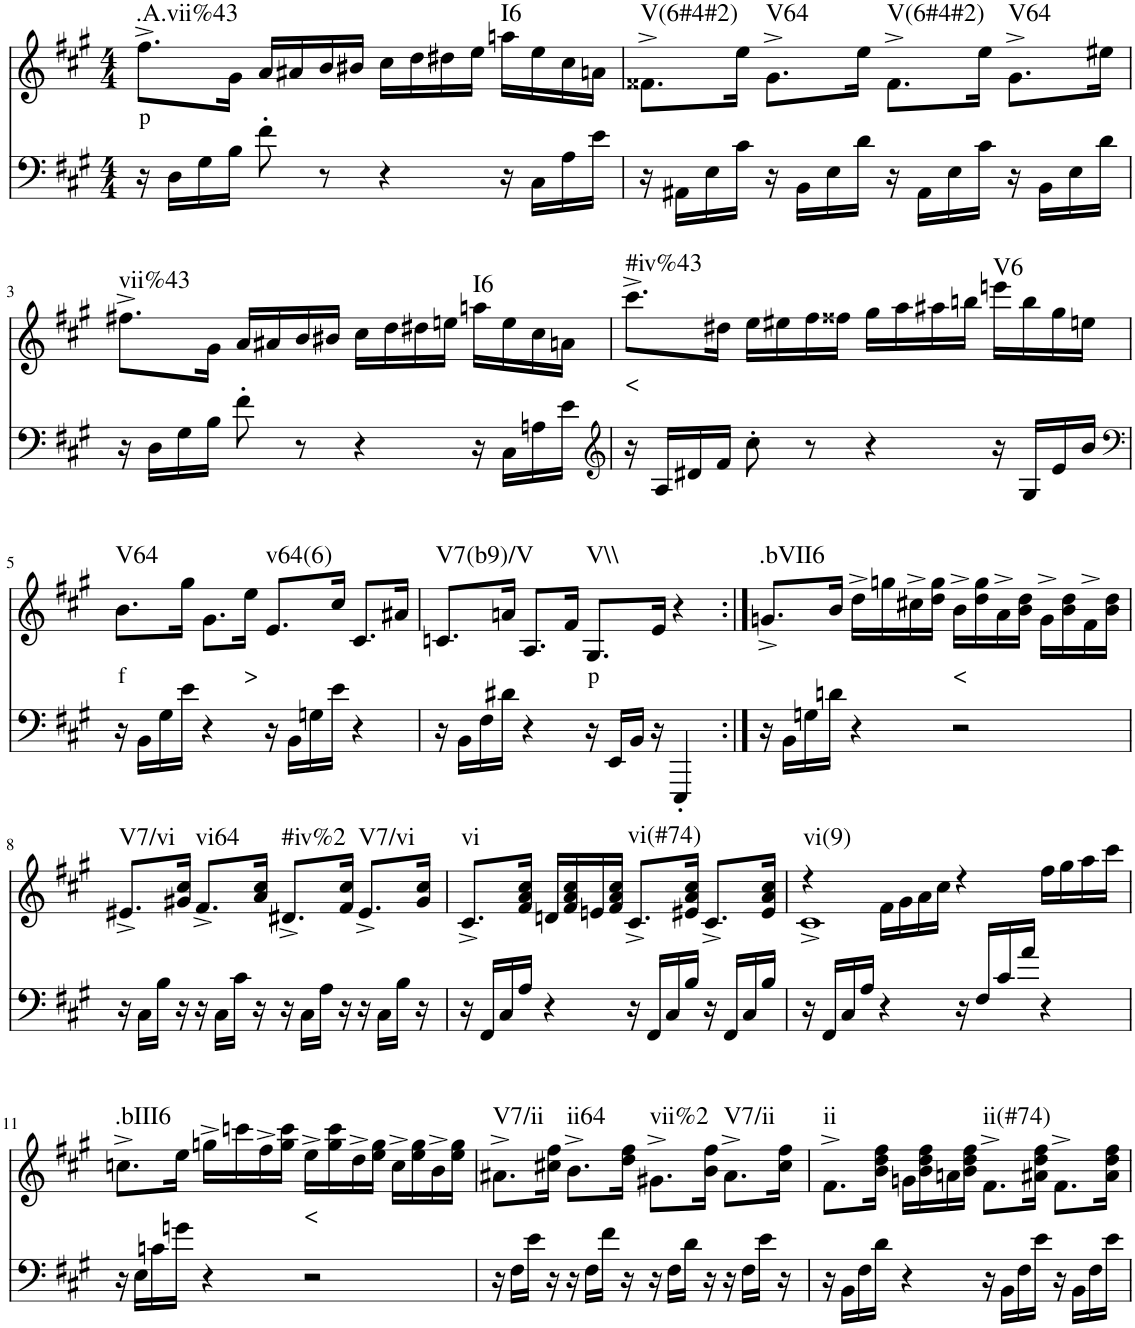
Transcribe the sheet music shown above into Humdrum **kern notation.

**kern	**kern	**text	**harte
*part2	*part1	*part1	*part1
*staff2	*staff1	*staff1	*
*I"Piano	*I"Piano	*	*
*I'Pno	*I'Pno	*	*
*clefF4	*clefG2	*	*
*k[f#c#g#]	*k[f#c#g#]	*	*
*A:	*A:	*	*
*M4/4	*M4/4	*	*
=1	=1	=1	=1
!	!	!LO:LY:b	!LO:H:kt=.A.vii%43
16r	8.ff#^\L	p	N
16D\LL	.	.	.
16G#\	.	.	.
16B\JJ	16g#\Jk	.	.
8f#'\	16a/LL	.	.
.	16a#X/	.	.
8r	16b/	.	.
.	16b#X/JJ	.	.
4r	16cc#\LL	.	.
.	16dd\	.	.
.	16dd#X\	.	.
.	16ee\JJ	.	.
!	!	!	!LO:H:kt=I6
16r	16aan\LL	.	N
16C#\LL	16ee\	.	.
16A\	16cc#\	.	.
16e\JJ	16an\JJ	.	.
=2	=2	=2	=2
!	!	!	!LO:H:kt=V(6#4#2)
16r	8.f##X^\L	.	N
16AA#X\LL	.	.	.
16E\	.	.	.
16c#\JJ	16ee\Jk	.	.
!	!	!	!LO:H:kt=V64
16r	8.g#^\L	.	N
16BB\LL	.	.	.
16E\	.	.	.
16d\JJ	16ee\Jk	.	.
!	!	!	!LO:H:kt=V(6#4#2)
16r	8.f##^\L	.	N
16AA#\LL	.	.	.
16E\	.	.	.
16c#\JJ	16ee\Jk	.	.
!	!	!	!LO:H:kt=V64
16r	8.g#^\L	.	N
16BB\LL	.	.	.
16E\	.	.	.
16d\JJ	16ee#X\Jk	.	.
!!LO:LB:g=z
=3	=3	=3	=3
!	!	!	!LO:H:kt=vii%43
16r	8.ff#X^\L	.	N
16D\LL	.	.	.
16G#\	.	.	.
16B\JJ	16g#\Jk	.	.
8f#'\	16a/LL	.	.
.	16a#X/	.	.
8r	16b/	.	.
.	16b#X/JJ	.	.
4r	16cc#\LL	.	.
.	16dd\	.	.
.	16dd#X\	.	.
.	16een\JJ	.	.
!	!	!	!LO:H:kt=I6
16r	16aan\LL	.	N
16C#\LL	16ee\	.	.
16An\	16cc#\	.	.
16e\JJ	16an\JJ	.	.
=4	=4	=4	=4
*clefG2	*	*	*
!	!	!LO:LY:b	!LO:H:kt=#iv%43
16r	8.ccc#^\L	<	N
16A/LL	.	.	.
16d#X/	.	.	.
16f#/JJ	16dd#X\Jk	.	.
8cc#'\	16ee\LL	.	.
.	16ee#X\	.	.
8r	16ff#\	.	.
.	16ff##X\JJ	.	.
4r	16gg#\LL	.	.
.	16aa\	.	.
.	16aa#X\	.	.
.	16bbn\JJ	.	.
!	!	!	!LO:H:kt=V6
16r	16eeen\LL	.	N
16G#/LL	16bb\	.	.
16e/	16gg#\	.	.
16b/JJ	16een\JJ	.	.
!!LO:LB:g=z
=5	=5	=5	=5
*clefF4	*	*	*
!	!	!LO:LY:b	!LO:H:kt=V64
16r	8.b\L	f	N
16BB\LL	.	.	.
16G#\	.	.	.
16e\JJ	16gg#\Jk	.	.
4r	8.g#\L	.	.
!	!	!LO:LY:b	!
.	16ee\Jk	>	.
!	!	!	!LO:H:kt=v64(6)
16r	8.e/L	.	N
16BB\LL	.	.	.
16Gn\	.	.	.
16e\JJ	16cc#/Jk	.	.
4r	8.c#/L	.	.
.	16a#X/Jk	.	.
=6	=6	=6	=6
!	!	!	!LO:H:kt=V7(b9)/V
16r	8.cn/L	.	N
16BB\LL	.	.	.
16F#\	.	.	.
16d#X\JJ	16an/Jk	.	.
4r	8.A/L	.	.
.	16f#/Jk	.	.
!	!	!LO:LY:b	!LO:H:kt=V\\
16r	8.G#/L	p	N
16EE/LL	.	.	.
16BB/JJ	.	.	.
16r	16e/Jk	.	.
4EEE'/	4r	.	.
=7:|!	=7:|!	=7:|!	=7:|!
!	!	!	!LO:H:kt=.bVII6
16r	8.gn^/L	.	N
16BB\LL	.	.	.
16Gn\	.	.	.
16dn\JJ	16b/Jk	.	.
4r	16dd^\LL	.	.
.	16ggn\	.	.
.	16cc#X^\	.	.
.	16dd\ 16gg\JJ	.	.
!	!	!LO:LY:b	!
2r	16b^\LL	<	.
.	16dd\ 16gg\	.	.
.	16a^\	.	.
.	16b\ 16dd\JJ	.	.
.	16g^\LL	.	.
.	16b\ 16dd\	.	.
.	16f#^\	.	.
.	16b\ 16dd\JJ	.	.
!!LO:LB:g=z
=8	=8	=8	=8
!	!	!	!LO:H:kt=V7/vi
16r	8.e#X^/L	.	N
16C#\LL	.	.	.
16B\JJ	.	.	.
16r	16g#X/ 16cc#/Jk	.	.
!	!	!	!LO:H:kt=vi64
16r	8.f#^/L	.	N
16C#\LL	.	.	.
16c#\JJ	.	.	.
16r	16a/ 16cc#/Jk	.	.
!	!	!	!LO:H:kt=#iv%2
16r	8.d#X^/L	.	N
16C#\LL	.	.	.
16A\JJ	.	.	.
16r	16f#/ 16cc#/Jk	.	.
!	!	!	!LO:H:kt=V7/vi
16r	8.e#^/L	.	N
16C#\LL	.	.	.
16B\JJ	.	.	.
16r	16g#/ 16cc#/Jk	.	.
=9	=9	=9	=9
!	!	!	!LO:H:kt=vi
16r	8.c#^/L	.	N
16FF#/LL	.	.	.
16C#/	.	.	.
16A/JJ	16f#/ 16a/ 16cc#/Jk	.	.
4r	16dn/LL	.	.
.	16f#/ 16a/ 16cc#/	.	.
.	16en/	.	.
.	16f#/ 16a/ 16cc#/JJ	.	.
!	!	!	!LO:H:kt=vi(#74)
16r	8.c#^/L	.	N
16FF#/LL	.	.	.
16C#/	.	.	.
16B/JJ	16e#X/ 16a/ 16cc#/Jk	.	.
16r	8.c#^/L	.	.
16FF#/LL	.	.	.
16C#/	.	.	.
16B/JJ	16e#/ 16a/ 16cc#/Jk	.	.
=10	=10	=10	=10
*	*^	*	*
!	!	!	!	!LO:H:kt=vi(9)
16r	4r	1c#^	.	N
16FF#/LL	.	.	.	.
16C#/	.	.	.	.
16A/JJ	.	.	.	.
4r	16f#\LL	.	.	.
.	16g#\	.	.	.
.	16a\	.	.	.
.	16cc#\JJ	.	.	.
16r	4r	.	.	.
16F#/LL	.	.	.	.
16c#/	.	.	.	.
16a/JJ	.	.	.	.
4r	16ff#\LL	.	.	.
.	16gg#\	.	.	.
.	16aa\	.	.	.
.	16ccc#\JJ	.	.	.
*	*v	*v	*	*
!!LO:LB:g=z
=11	=11	=11	=11
!	!	!	!LO:H:kt=.bIII6
16r	8.ccn^\L	.	N
16E\LL	.	.	.
16cn\	.	.	.
16gn\JJ	16ee\Jk	.	.
4r	16ggn^\LL	.	.
.	16cccn\	.	.
.	16ff#^\	.	.
.	16gg\ 16ccc\JJ	.	.
!	!	!LO:LY:b	!
2r	16ee^\LL	<	.
.	16gg\ 16ccc\	.	.
.	16dd^\	.	.
.	16ee\ 16gg\JJ	.	.
.	16cc^\LL	.	.
.	16ee\ 16gg\	.	.
.	16b^\	.	.
.	16ee\ 16gg\JJ	.	.
=12	=12	=12	=12
!	!	!	!LO:H:kt=V7/ii
16r	8.a#X^\L	.	N
16F#\LL	.	.	.
16e\JJ	.	.	.
16r	16cc#X\ 16ff#\Jk	.	.
!	!	!	!LO:H:kt=ii64
16r	8.b^\L	.	N
16F#\LL	.	.	.
16f#\JJ	.	.	.
16r	16dd\ 16ff#\Jk	.	.
!	!	!	!LO:H:kt=vii%2
16r	8.g#X^\L	.	N
16F#\LL	.	.	.
16d\JJ	.	.	.
16r	16b\ 16ff#\Jk	.	.
!	!	!	!LO:H:kt=V7/ii
16r	8.a#^\L	.	N
16F#\LL	.	.	.
16e\JJ	.	.	.
16r	16cc#\ 16ff#\Jk	.	.
=13	=13	=13	=13
!	!	!	!LO:H:kt=ii
16r	8.f#^\L	.	N
16BB\LL	.	.	.
16F#\	.	.	.
16d\JJ	16b\ 16dd\ 16ff#\Jk	.	.
4r	16gn\LL	.	.
.	16b\ 16dd\ 16ff#\	.	.
.	16an\	.	.
.	16b\ 16dd\ 16ff#\JJ	.	.
!	!	!	!LO:H:kt=ii(#74)
16r	8.f#^\L	.	N
16BB\LL	.	.	.
16F#\	.	.	.
16e\JJ	16a#X\ 16dd\ 16ff#\Jk	.	.
16r	8.f#^\L	.	.
16BB\LL	.	.	.
16F#\	.	.	.
16e\JJ	16a#\ 16dd\ 16ff#\Jk	.	.
=	=	=	=
*-	*-	*-	*-
